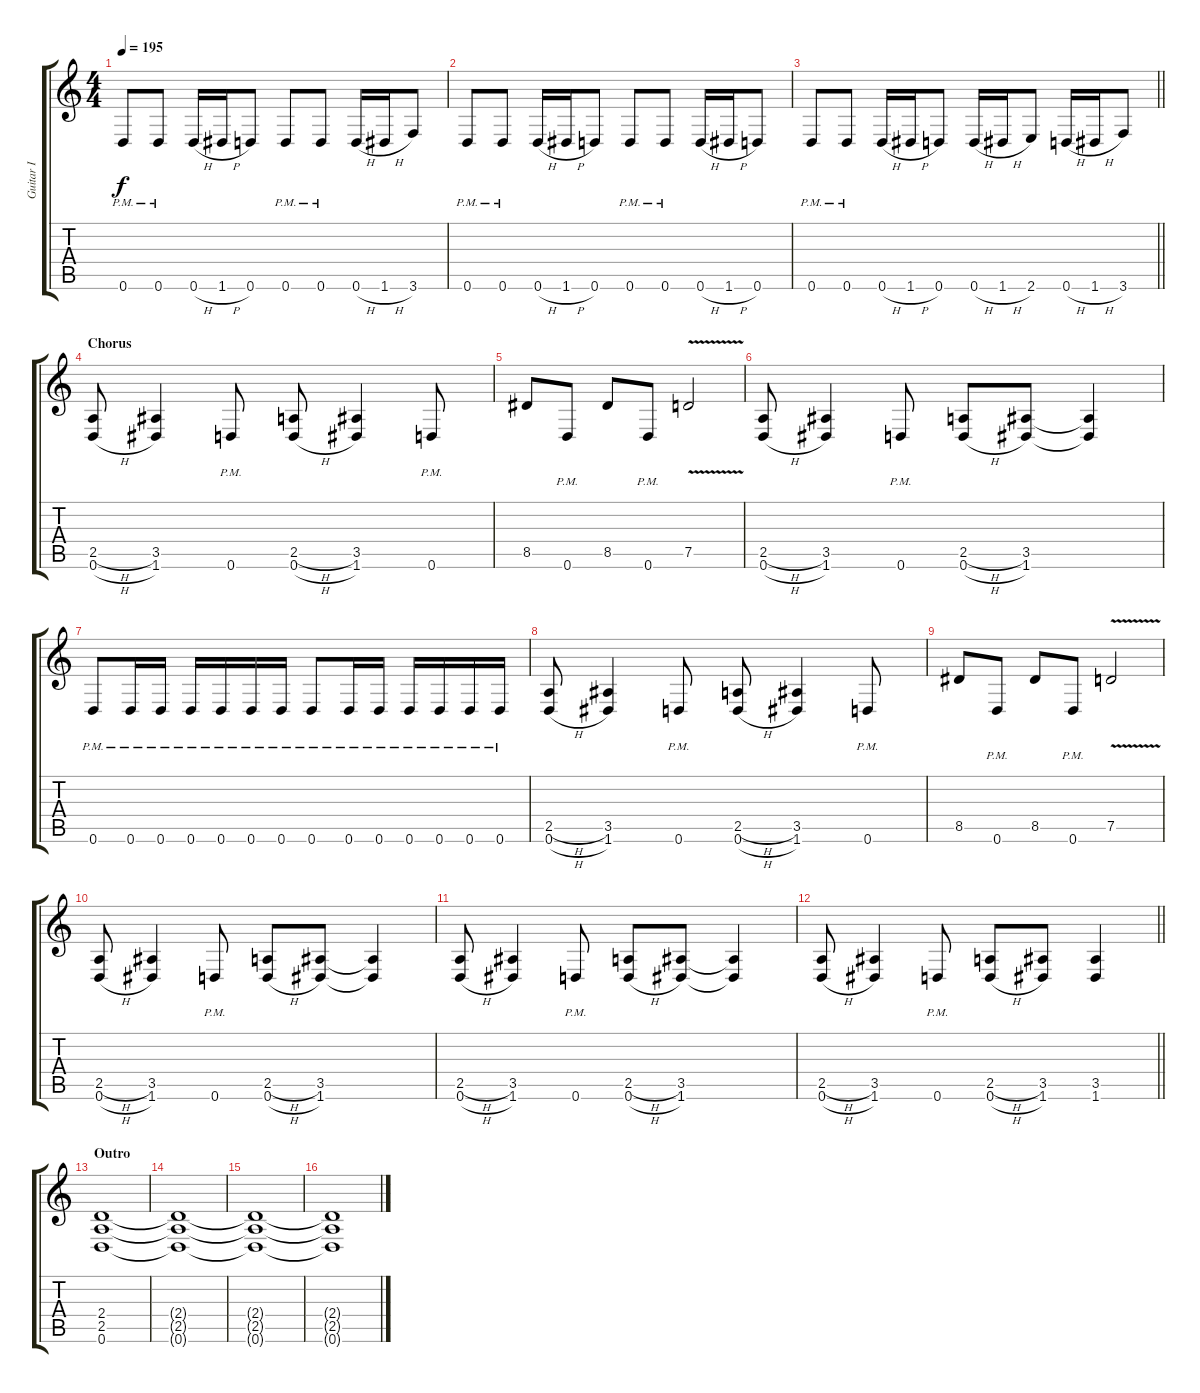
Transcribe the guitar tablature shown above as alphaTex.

\track ("Guitar I" "Guitar I") {instrument distortionguitar}
\staff {score tabs}
\tuning (D4 A3 F3 C3 G2 D2) {hide}
\ts (4 4)
\tempo 195
\clef g2
\ks c
0.6{pm}.8{dy f} 0.6{pm}.8 0.6{h}.16 1.6{h}.16 0.6.8 0.6{pm}.8 0.6{pm}.8 0.6{h}.16 1.6{h}.16 3.6.8 |
0.6{pm}.8 0.6{pm}.8 0.6{h}.16 1.6{h}.16 0.6.8 0.6{pm}.8 0.6{pm}.8 0.6{h}.16 1.6{h}.16 0.6.8 |
\barLineRight lightlight
0.6{pm}.8 0.6{pm}.8 0.6{h}.16 1.6{h}.16 0.6.8 0.6{h}.16 1.6{h}.16 2.6.8 0.6{h}.16 1.6{h}.16 3.6.8 |
\section ("" "Chorus")
(2.5{h} 0.6{h}).8 (3.5 1.6).4 0.6{pm}.8 (2.5{h} 0.6{h}).8 (3.5 1.6).4 0.6{pm}.8 |
8.5.8 0.6{pm}.8 8.5.8 0.6{pm}.8 7.5{v}.2 |
(2.5{h} 0.6{h}).8 (3.5 1.6).4 0.6{pm}.8 (2.5{h} 0.6{h}).8 (3.5 1.6).8 (3.5{t} 1.6{t}).4 |
0.6{pm}.8 0.6{pm}.16 0.6{pm}.16 0.6{pm}.16 0.6{pm}.16 0.6{pm}.16 0.6{pm}.16 0.6{pm}.8 0.6{pm}.16 0.6{pm}.16 0.6{pm}.16 0.6{pm}.16 0.6{pm}.16 0.6{pm}.16 |
(2.5{h} 0.6{h}).8 (3.5 1.6).4 0.6{pm}.8 (2.5{h} 0.6{h}).8 (3.5 1.6).4 0.6{pm}.8 |
8.5.8 0.6{pm}.8 8.5.8 0.6{pm}.8 7.5{v}.2 |
(2.5{h} 0.6{h}).8 (3.5 1.6).4 0.6{pm}.8 (2.5{h} 0.6{h}).8 (3.5 1.6).8 (3.5{t} 1.6{t}).4 |
(2.5{h} 0.6{h}).8 (3.5 1.6).4 0.6{pm}.8 (2.5{h} 0.6{h}).8 (3.5 1.6).8 (3.5{t} 1.6{t}).4 |
\barLineRight lightlight
(2.5{h} 0.6{h}).8 (3.5 1.6).4 0.6{pm}.8 (2.5{h} 0.6{h}).8 (3.5 1.6).8 (3.5 1.6).4 |
\section ("" "Outro")
(2.4 2.5 0.6).1{volume 10} |
(2.4{t} 2.5{t} 0.6{t}).1 |
(2.4{t} 2.5{t} 0.6{t}).1 |
(2.4{t} 2.5{t} 0.6{t}).1
